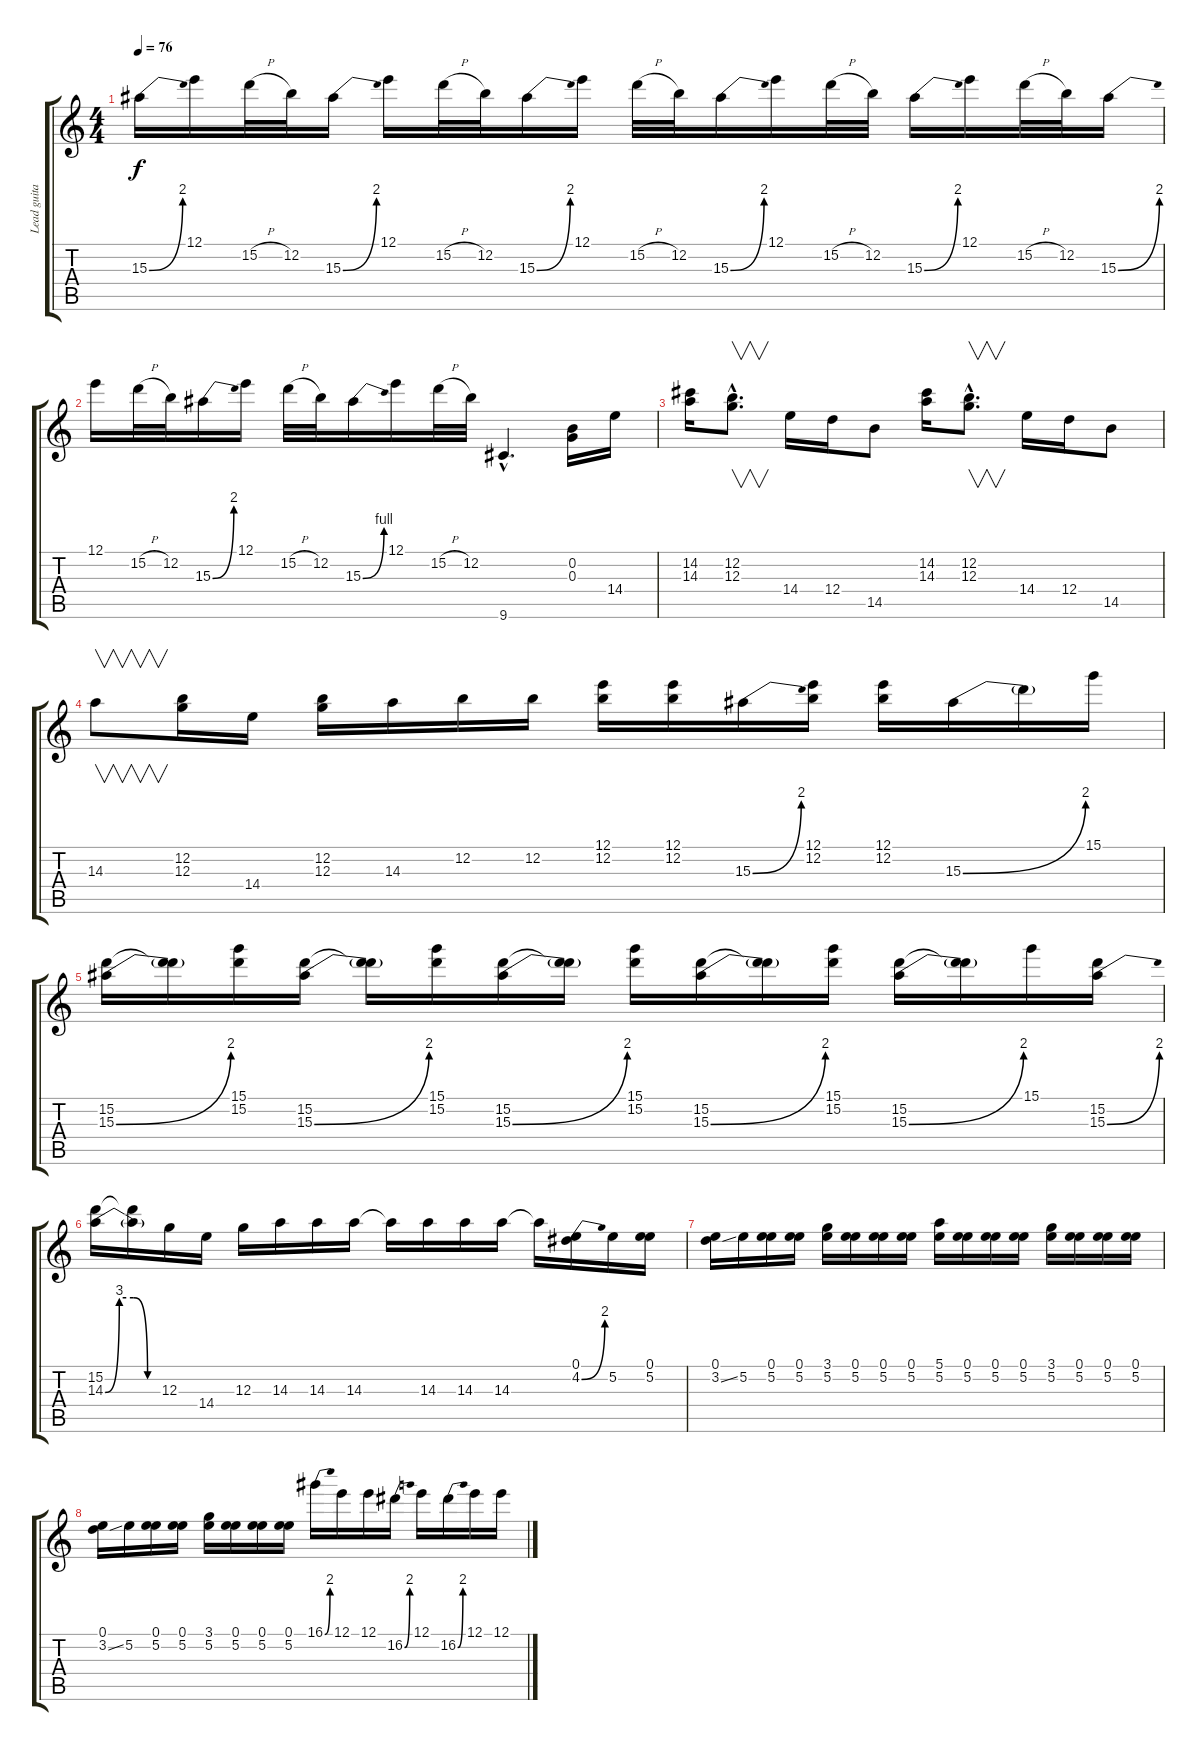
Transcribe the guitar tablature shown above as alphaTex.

\track ("Lead guitar" "Lead guita") {instrument distortionguitar}
\staff {score tabs}
\tuning (E4 B3 G3 D3 A2 E2) {hide}
\ts (4 4)
\tempo 76
\clef g2
\ks c
15.3{be (bend 0 0 60 8)}.16{dy f} 12.1.16 15.2{h}.32 12.2.32 15.3{be (bend 0 0 60 8)}.16 12.1.16 15.2{h}.32 12.2.32 15.3{be (bend 0 0 60 8)}.16 12.1.16 15.2{h}.32 12.2.32 15.3{be (bend 0 0 60 8)}.16 12.1.16 15.2{h}.32 12.2.32 15.3{be (bend 0 0 60 8)}.16 12.1.16 15.2{h}.32 12.2.32 15.3{be (bend 0 0 60 8)}.16 |
12.1.16 15.2{h}.32 12.2.32 15.3{be (bend 0 0 60 8)}.16 12.1.16 15.2{h}.32 12.2.32 15.3{be (bend 0 0 60 4)}.16 12.1.16 15.2{h}.32 12.2.32 9.6{hac}.4{d} (0.2 0.3).16 14.4.16 |
(14.2 14.3).16 (12.2{hac} 12.3{hac}).8{v d} 14.4.16 12.4.16 14.5.8 (14.2 14.3).16 (12.2{hac} 12.3{hac}).8{v d} 14.4.16 12.4.16 14.5.8 |
14.3.8{v} (12.2 12.3).16 14.4.16 (12.2 12.3).16 14.3.16 12.2.16 12.2.16 (12.1 12.2).16 (12.1 12.2).16 15.3{be (bend 0 0 60 8)}.16 (12.1 12.2).16 (12.1 12.2).16 15.3{be (bend 0 0 60 8)}.16 15.3{t}.16 15.1.16 |
(15.2 15.3{be (bend 0 0 60 8)}).16 (15.2{t} 15.3{t}).16 (15.1 15.2).16 (15.2 15.3{be (bend 0 0 60 8)}).16 (15.2{t} 15.3{t}).16 (15.1 15.2).16 (15.2 15.3{be (bend 0 0 60 8)}).16 (15.2{t} 15.3{t}).16 (15.1 15.2).16 (15.2 15.3{be (bend 0 0 60 8)}).16 (15.2{t} 15.3{t}).16 (15.1 15.2).16 (15.2 15.3{be (bend 0 0 60 8)}).16 (15.2{t} 15.3{t}).16 15.1.16 (15.2 15.3{be (bend 0 0 60 8)}).16 |
(15.2 14.3{be (custom 0 0 15 12 30 12 45 0 60 0)}).16 (15.2{t} 14.3{t}).16 12.3.16 14.4.16 12.3.16 14.3.16 14.3.16 14.3.16 14.3{t}.16 14.3.16 14.3.16 14.3.16 14.3{t}.16 (0.1 4.2{be (bend 0 0 60 8)}).16 5.2.16 (0.1 5.2).16 |
(0.1 3.2{ss}).16 5.2.16 (0.1 5.2).16 (0.1 5.2).16 (3.1 5.2).16 (0.1 5.2).16 (0.1 5.2).16 (0.1 5.2).16 (5.1 5.2).16 (0.1 5.2).16 (0.1 5.2).16 (0.1 5.2).16 (3.1 5.2).16 (0.1 5.2).16 (0.1 5.2).16 (0.1 5.2).16 |
(0.1 3.2{ss}).16 5.2.16 (0.1 5.2).16 (0.1 5.2).16 (3.1 5.2).16 (0.1 5.2).16 (0.1 5.2).16 (0.1 5.2).16 16.1{be (bend 0 0 60 8)}.16 12.1.16 12.1.16 16.2{be (bend 0 0 60 8)}.16 12.1.16 16.2{be (bend 0 0 60 8)}.16 12.1.16 12.1.16
